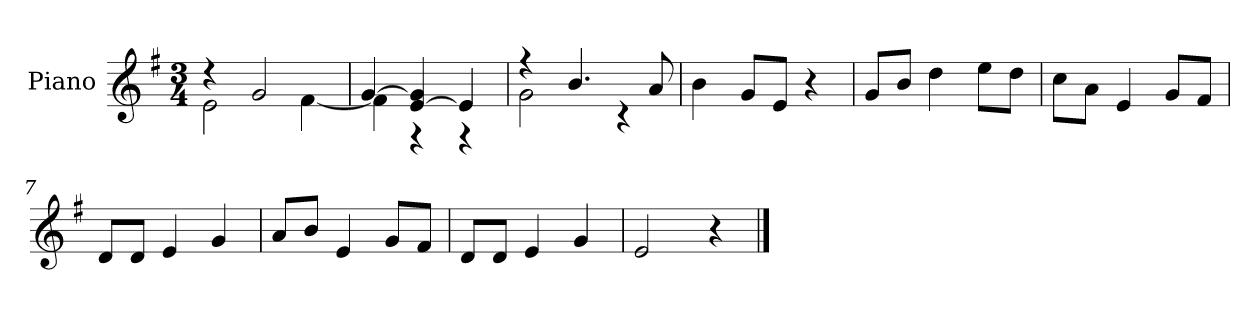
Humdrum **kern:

**kern
*part1
*staff1
*I"Piano
*I'P-no
*clefG2
*k[f#]
*M3/4
*MM180
=1
*^
4r	2e\
2g/	.
.	[4f#\
=2	=2
[4g/	4f#\]
[4e/ 4g/]	4r
4e/]	4r
=3	=3
4r	2g\
4.b/	.
.	4r
8a/	.
*v	*v
=4
4b\
8g/L
8e/J
4r
=5
8g/L
8b/J
4dd\
8ee\L
8dd\J
=6
8cc\L
8a\J
4e/
8g/L
8f#/J
=7
8d/L
8d/J
4e/
4g/
=8
8a/L
8b/J
4e/
8g/L
8f#/J
!!LO:LB:g=z
=9
8d/L
8d/J
4e/
4g/
=10
2e/
4r
==
*-
